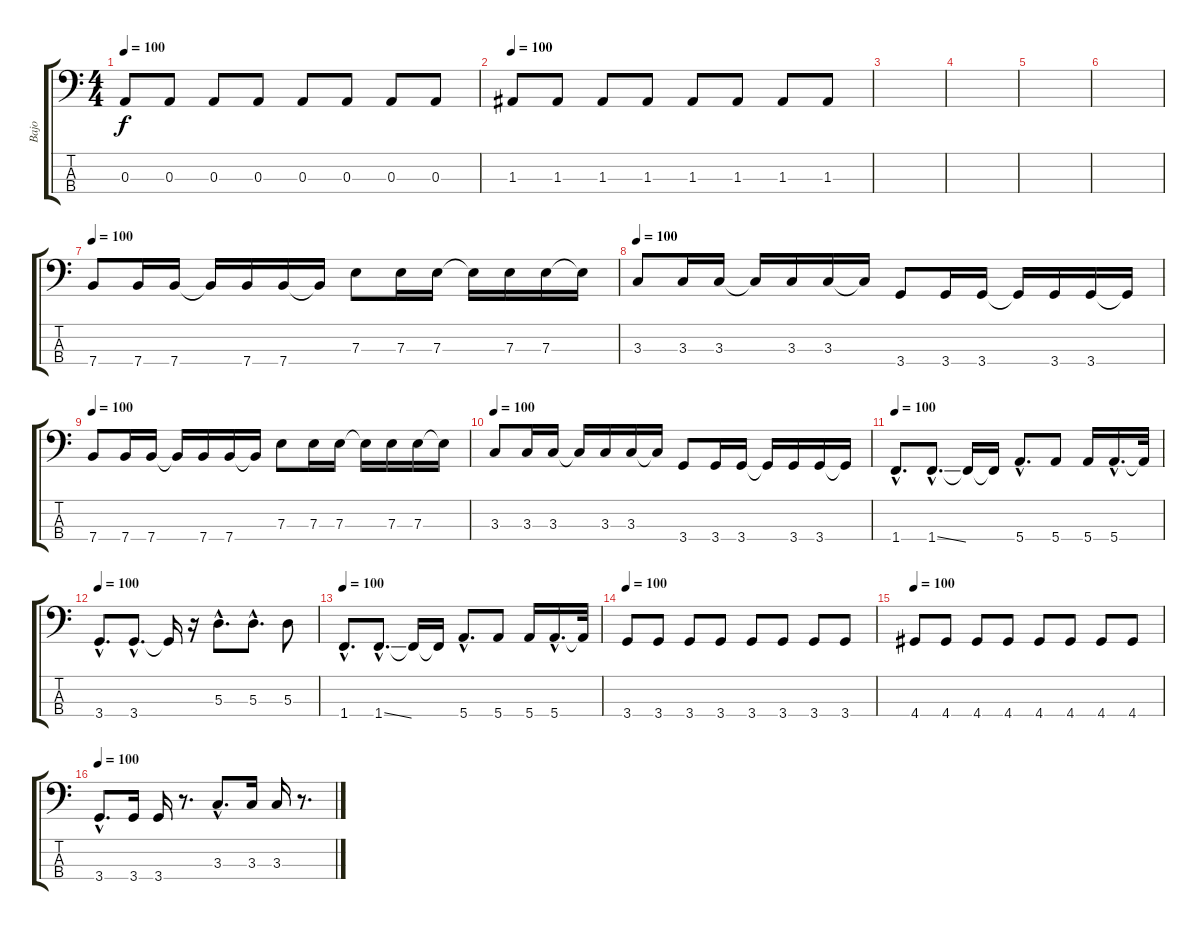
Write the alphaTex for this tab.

\track ("Bajo" "Bajo") {instrument electricbasspick}
\staff {score tabs}
\tuning (G2 D2 A1 E1) {hide}
\ts (4 4)
\tempo 100
\clef f4
\ks c
0.3.8{dy f} 0.3.8 0.3.8 0.3.8 0.3.8 0.3.8 0.3.8 0.3.8 |
\tempo 100
1.3.8 1.3.8 1.3.8 1.3.8 1.3.8 1.3.8 1.3.8 1.3.8 |
|
|
|
|
\tempo 100
7.4.8 7.4.16 7.4.16 7.4{t}.16 7.4.16 7.4.16 7.4{t}.16 7.3.8 7.3.16 7.3.16 7.3{t}.16 7.3.16 7.3.16 7.3{t}.16 |
\tempo 100
3.3.8 3.3.16 3.3.16 3.3{t}.16 3.3.16 3.3.16 3.3{t}.16 3.4.8 3.4.16 3.4.16 3.4{t}.16 3.4.16 3.4.16 3.4{t}.16 |
\tempo 100
7.4.8 7.4.16 7.4.16 7.4{t}.16 7.4.16 7.4.16 7.4{t}.16 7.3.8 7.3.16 7.3.16 7.3{t}.16 7.3.16 7.3.16 7.3{t}.16 |
\tempo 100
3.3.8 3.3.16 3.3.16 3.3{t}.16 3.3.16 3.3.16 3.3{t}.16 3.4.8 3.4.16 3.4.16 3.4{t}.16 3.4.16 3.4.16 3.4{t}.16 |
\tempo 100
1.4{hac}.8{d} 1.4{ss hac}.8{d} 1.4{t}.16 1.4{t}.16 5.4{hac}.8{d} 5.4.8 5.4.16 5.4{hac}.16{d} 5.4{t}.32 |
\tempo 100
3.4{hac}.8{d} 3.4{hac}.8{d} 3.4{t}.16 r.16 5.3{hac}.8{d} 5.3{hac}.8{d} 5.3.8 |
\tempo 100
1.4{hac}.8{d} 1.4{ss hac}.8{d} 1.4{t}.16 1.4{t}.16 5.4{hac}.8{d} 5.4.8 5.4.16 5.4{hac}.16{d} 5.4{t}.32 |
\tempo 100
3.4.8 3.4.8 3.4.8 3.4.8 3.4.8 3.4.8 3.4.8 3.4.8 |
\tempo 100
4.4.8 4.4.8 4.4.8 4.4.8 4.4.8 4.4.8 4.4.8 4.4.8 |
\tempo 100
3.4{hac}.8{d} 3.4.16 3.4.16 r.8{d} 3.3{hac}.8{d} 3.3.16 3.3.16 r.8{d}
